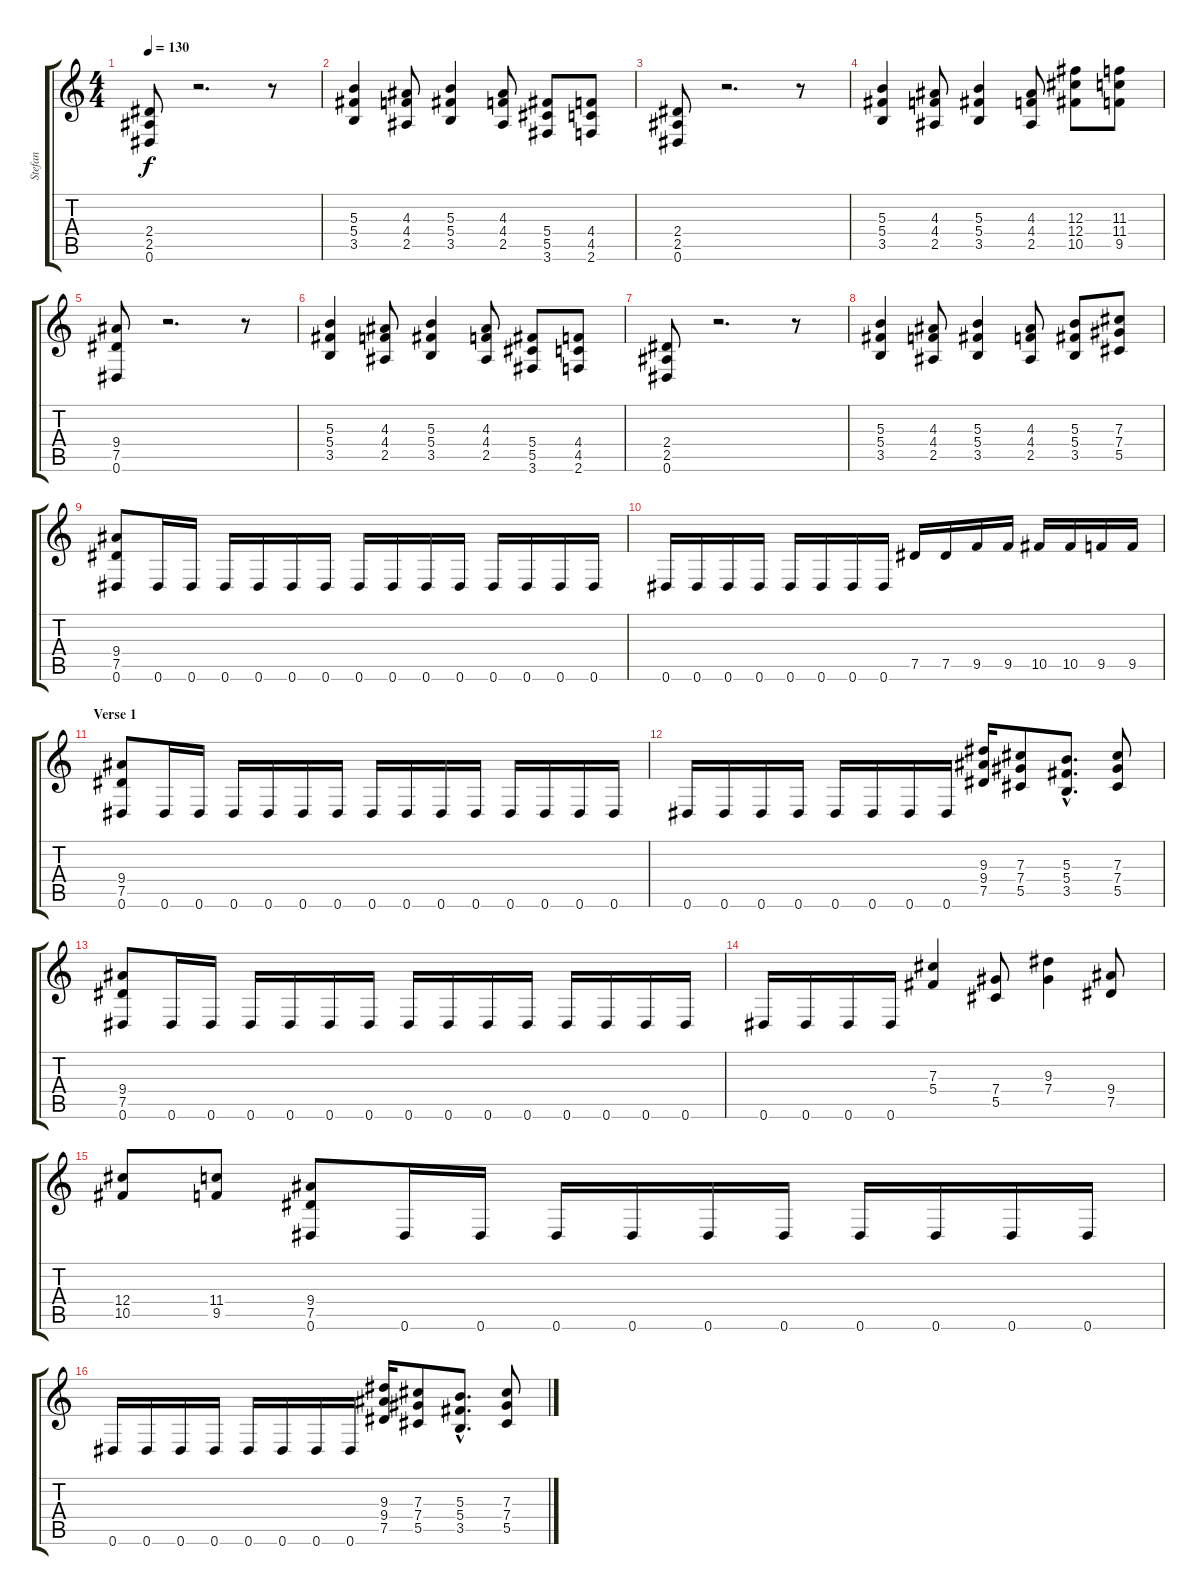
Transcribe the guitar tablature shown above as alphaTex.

\track ("Stefan" "Stefan") {instrument distortionguitar}
\staff {score tabs}
\tuning (Eb4 Bb3 Gb3 Db3 Ab2 Eb2) {hide}
\ts (4 4)
\tempo 130
\clef g2
\ks c
(2.4 2.5 0.6).8{dy f instrument distortionguitar} r.2{d} r.8 |
(5.3 5.4 3.5).4 (4.3 4.4 2.5).8 (5.3 5.4 3.5).4 (4.3 4.4 2.5).8 (5.4 5.5 3.6).8 (4.4 4.5 2.6).8 |
(2.4 2.5 0.6).8 r.2{d} r.8 |
(5.3 5.4 3.5).4 (4.3 4.4 2.5).8 (5.3 5.4 3.5).4 (4.3 4.4 2.5).8 (12.3 12.4 10.5).8 (11.3 11.4 9.5).8 |
(9.4 7.5 0.6).8 r.2{d} r.8 |
(5.3 5.4 3.5).4 (4.3 4.4 2.5).8 (5.3 5.4 3.5).4 (4.3 4.4 2.5).8 (5.4 5.5 3.6).8 (4.4 4.5 2.6).8 |
(2.4 2.5 0.6).8 r.2{d} r.8 |
(5.3 5.4 3.5).4 (4.3 4.4 2.5).8 (5.3 5.4 3.5).4 (4.3 4.4 2.5).8 (5.3 5.4 3.5).8 (7.3 7.4 5.5).8 |
(9.4 7.5 0.6).8 0.6.16 0.6.16 0.6.16 0.6.16 0.6.16 0.6.16 0.6.16 0.6.16 0.6.16 0.6.16 0.6.16 0.6.16 0.6.16 0.6.16 |
0.6.16 0.6.16 0.6.16 0.6.16 0.6.16 0.6.16 0.6.16 0.6.16 7.5.16 7.5.16 9.5.16 9.5.16 10.5.16 10.5.16 9.5.16 9.5.16 |
\section ("" "Verse 1")
(9.4 7.5 0.6).8 0.6.16 0.6.16 0.6.16 0.6.16 0.6.16 0.6.16 0.6.16 0.6.16 0.6.16 0.6.16 0.6.16 0.6.16 0.6.16 0.6.16 |
0.6.16 0.6.16 0.6.16 0.6.16 0.6.16 0.6.16 0.6.16 0.6.16 (9.3 9.4 7.5).16 (7.3 7.4 5.5).8 (5.3{hac} 5.4{hac} 3.5{hac}).8{d} (7.3 7.4 5.5).8 |
(9.4 7.5 0.6).8 0.6.16 0.6.16 0.6.16 0.6.16 0.6.16 0.6.16 0.6.16 0.6.16 0.6.16 0.6.16 0.6.16 0.6.16 0.6.16 0.6.16 |
0.6.16 0.6.16 0.6.16 0.6.16 (7.3 5.4).4 (7.4 5.5).8 (9.3 7.4).4 (9.4 7.5).8 |
(12.4 10.5).8 (11.4 9.5).8 (9.4 7.5 0.6).8 0.6.16 0.6.16 0.6.16 0.6.16 0.6.16 0.6.16 0.6.16 0.6.16 0.6.16 0.6.16 |
0.6.16 0.6.16 0.6.16 0.6.16 0.6.16 0.6.16 0.6.16 0.6.16 (9.3 9.4 7.5).16 (7.3 7.4 5.5).8 (5.3{hac} 5.4{hac} 3.5{hac}).8{d} (7.3 7.4 5.5).8
